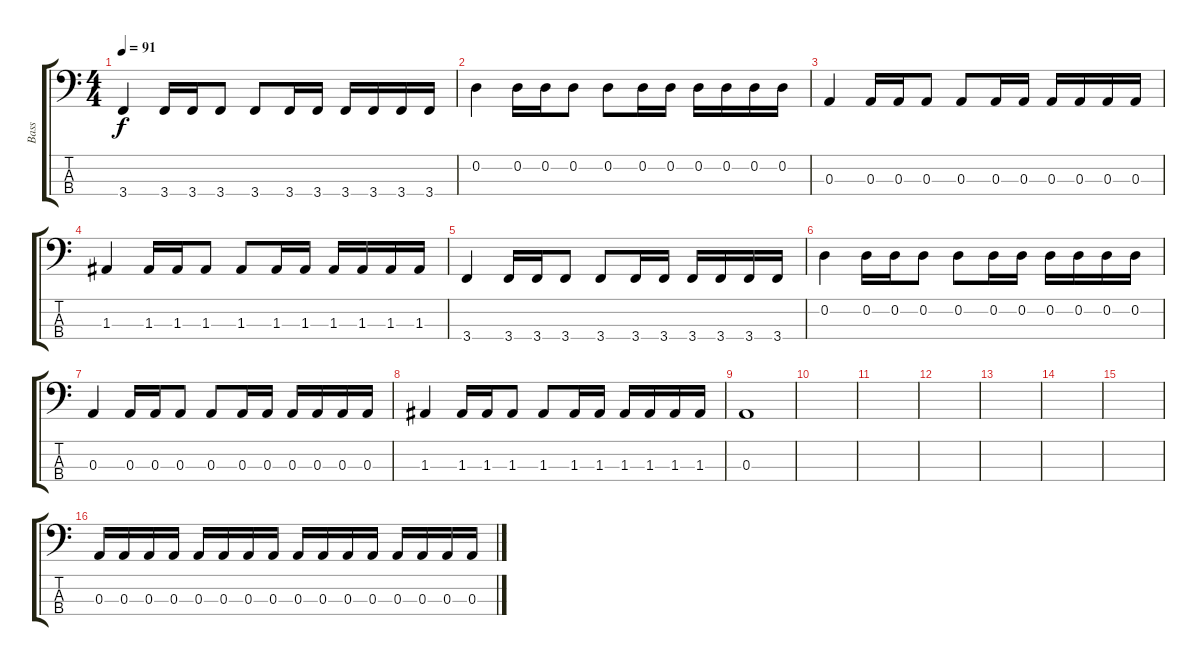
\track ("Bass" "Bass") {instrument electricbasspick}
\staff {score tabs}
\tuning (G2 D2 A1 D1) {hide}
\ts (4 4)
\tempo 91
\clef f4
\ks c
3.4.4{dy f} 3.4.16 3.4.16 3.4.8 3.4.8 3.4.16 3.4.16 3.4.16 3.4.16 3.4.16 3.4.16 |
0.2.4 0.2.16 0.2.16 0.2.8 0.2.8 0.2.16 0.2.16 0.2.16 0.2.16 0.2.16 0.2.16 |
0.3.4 0.3.16 0.3.16 0.3.8 0.3.8 0.3.16 0.3.16 0.3.16 0.3.16 0.3.16 0.3.16 |
1.3.4 1.3.16 1.3.16 1.3.8 1.3.8 1.3.16 1.3.16 1.3.16 1.3.16 1.3.16 1.3.16 |
3.4.4 3.4.16 3.4.16 3.4.8 3.4.8 3.4.16 3.4.16 3.4.16 3.4.16 3.4.16 3.4.16 |
0.2.4 0.2.16 0.2.16 0.2.8 0.2.8 0.2.16 0.2.16 0.2.16 0.2.16 0.2.16 0.2.16 |
0.3.4 0.3.16 0.3.16 0.3.8 0.3.8 0.3.16 0.3.16 0.3.16 0.3.16 0.3.16 0.3.16 |
1.3.4 1.3.16 1.3.16 1.3.8 1.3.8 1.3.16 1.3.16 1.3.16 1.3.16 1.3.16 1.3.16 |
0.3.1 |
|
|
|
|
|
|
0.3.16 0.3.16 0.3.16 0.3.16 0.3.16 0.3.16 0.3.16 0.3.16 0.3.16 0.3.16 0.3.16 0.3.16 0.3.16 0.3.16 0.3.16 0.3.16
